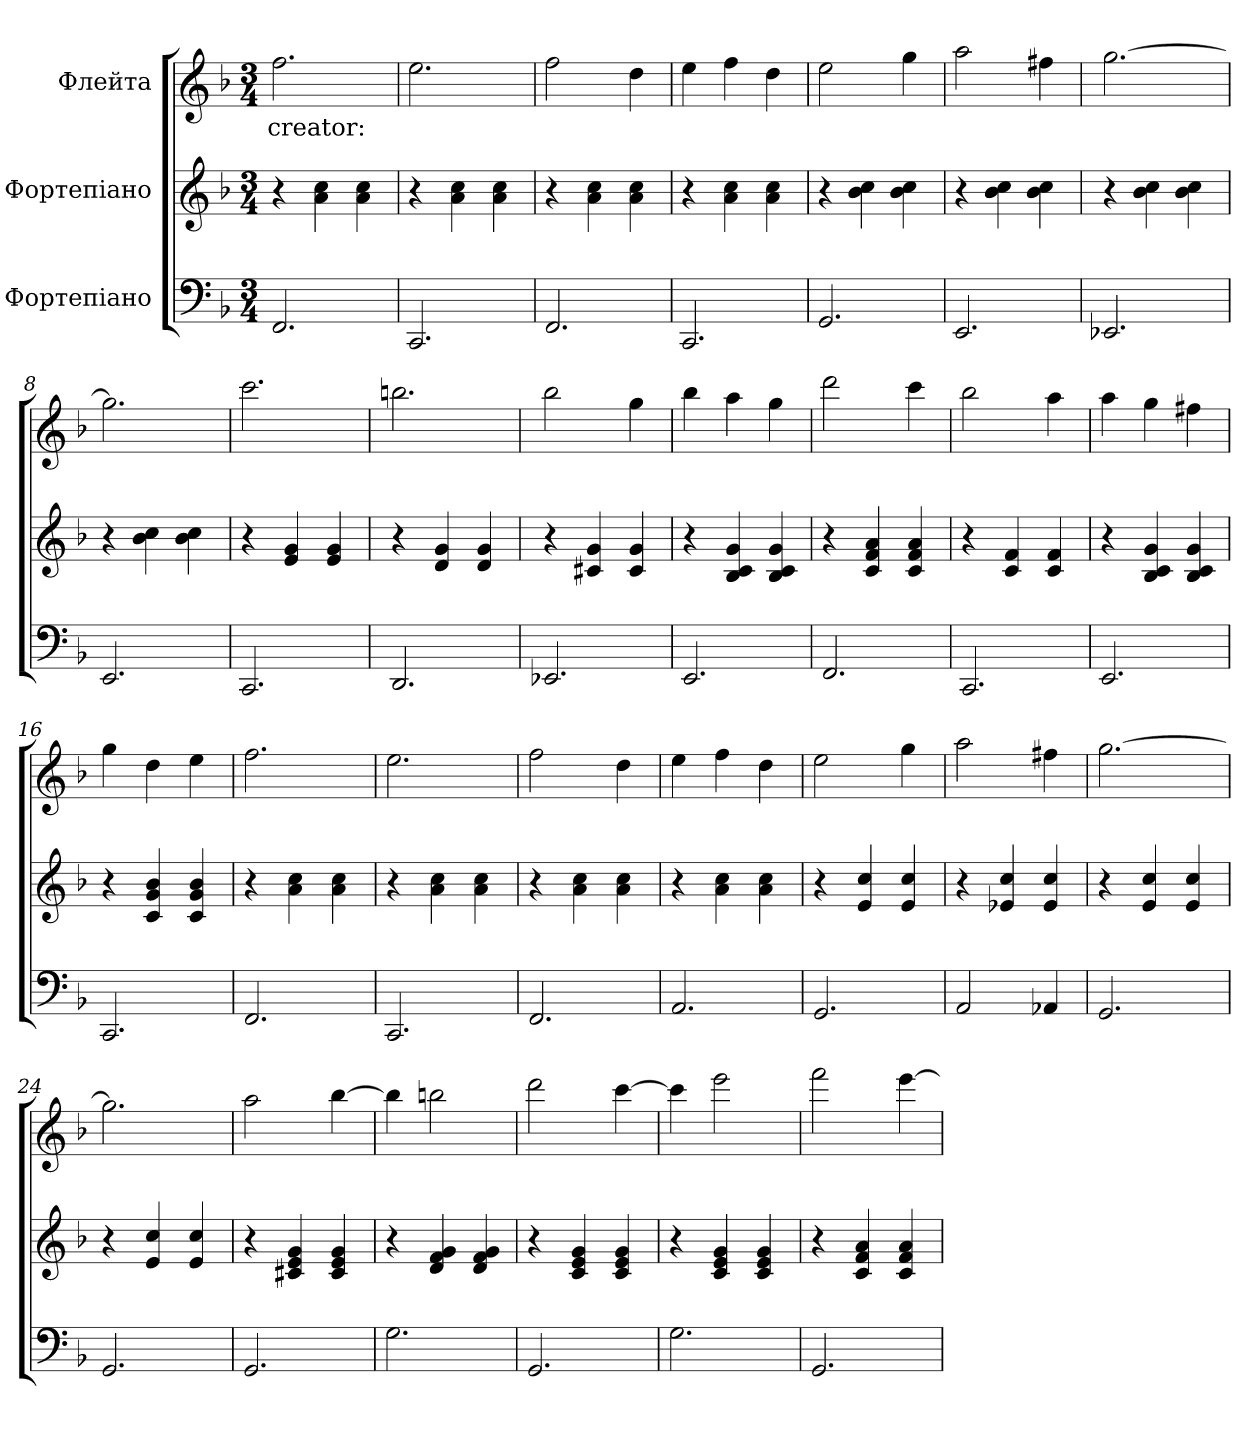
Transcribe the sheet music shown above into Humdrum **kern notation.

**kern	**kern	**kern	**text
*part3	*part2	*part1	*part1
*staff3	*staff2	*staff1	*staff1
*I"Фортепіано	*I"Фортепіано	*I"Флейта	*
*clefF4	*clefG2	*clefG2	*
*k[b-]	*k[b-]	*k[b-]	*
*M3/4	*M3/4	*M3/4	*
*MM198	*MM198	*MM198	*
=1	=1	=1	=1
!	!	!	!LO:LY:b
2.FF/	4r	2.ff\	creator:
.	4a\ 4cc\	.	.
.	4a\ 4cc\	.	.
=2	=2	=2	=2
2.CC/	4r	2.ee\	.
.	4a\ 4cc\	.	.
.	4a\ 4cc\	.	.
=3	=3	=3	=3
2.FF/	4r	2ff\	.
.	4a\ 4cc\	.	.
.	4a\ 4cc\	4dd\	.
=4	=4	=4	=4
2.CC/	4r	4ee\	.
.	4a\ 4cc\	4ff\	.
.	4a\ 4cc\	4dd\	.
=5	=5	=5	=5
2.GG/	4r	2ee\	.
.	4b-\ 4cc\	.	.
.	4b-\ 4cc\	4gg\	.
=6	=6	=6	=6
2.EE/	4r	2aa\	.
.	4b-\ 4cc\	.	.
.	4b-\ 4cc\	4ff#X\	.
=7	=7	=7	=7
2.EE-X/	4r	[2.gg\	.
.	4b-\ 4cc\	.	.
.	4b-\ 4cc\	.	.
=8	=8	=8	=8
2.EE/	4r	2.gg\]	.
.	4b-\ 4cc\	.	.
.	4b-\ 4cc\	.	.
!!LO:LB:g=z
=9	=9	=9	=9
2.CC/	4r	2.ccc\	.
.	4e/ 4g/	.	.
.	4e/ 4g/	.	.
=10	=10	=10	=10
2.DD/	4r	2.bbn\	.
.	4d/ 4g/	.	.
.	4d/ 4g/	.	.
=11	=11	=11	=11
2.EE-X/	4r	2bb-\	.
.	4c#X/ 4g/	.	.
.	4c#/ 4g/	4gg\	.
=12	=12	=12	=12
2.EE/	4r	4bb-\	.
.	4B-/ 4c/ 4g/	4aa\	.
.	4B-/ 4c/ 4g/	4gg\	.
=13	=13	=13	=13
2.FF/	4r	2ddd\	.
.	4c/ 4f/ 4a/	.	.
.	4c/ 4f/ 4a/	4ccc\	.
=14	=14	=14	=14
2.CC/	4r	2bb-\	.
.	4c/ 4f/	.	.
.	4c/ 4f/	4aa\	.
=15	=15	=15	=15
2.EE/	4r	4aa\	.
.	4B-/ 4c/ 4g/	4gg\	.
.	4B-/ 4c/ 4g/	4ff#X\	.
=16	=16	=16	=16
2.CC/	4r	4gg\	.
.	4c/ 4g/ 4b-/	4dd\	.
.	4c/ 4g/ 4b-/	4ee\	.
=17	=17	=17	=17
2.FF/	4r	2.ff\	.
.	4a\ 4cc\	.	.
.	4a\ 4cc\	.	.
!!LO:LB:g=z
=18	=18	=18	=18
2.CC/	4r	2.ee\	.
.	4a\ 4cc\	.	.
.	4a\ 4cc\	.	.
=19	=19	=19	=19
2.FF/	4r	2ff\	.
.	4a\ 4cc\	.	.
.	4a\ 4cc\	4dd\	.
=20	=20	=20	=20
2.AA/	4r	4ee\	.
.	4a\ 4cc\	4ff\	.
.	4a\ 4cc\	4dd\	.
=21	=21	=21	=21
2.GG/	4r	2ee\	.
.	4e/ 4cc/	.	.
.	4e/ 4cc/	4gg\	.
=22	=22	=22	=22
2AA/	4r	2aa\	.
.	4e-X/ 4cc/	.	.
4AA-X/	4e-/ 4cc/	4ff#X\	.
=23	=23	=23	=23
2.GG/	4r	[2.gg\	.
.	4e/ 4cc/	.	.
.	4e/ 4cc/	.	.
=24	=24	=24	=24
2.GG/	4r	2.gg\]	.
.	4e/ 4cc/	.	.
.	4e/ 4cc/	.	.
=25	=25	=25	=25
2.GG/	4r	2aa\	.
.	4c#X/ 4e/ 4g/	.	.
.	4c#/ 4e/ 4g/	[4bb-\	.
=26	=26	=26	=26
2.G\	4r	4bb-\]	.
.	4d/ 4f/ 4g/	2bbn\	.
.	4d/ 4f/ 4g/	.	.
!!LO:LB:g=z
=27	=27	=27	=27
2.GG/	4r	2ddd\	.
.	4c/ 4e/ 4g/	.	.
.	4c/ 4e/ 4g/	[4ccc\	.
=28	=28	=28	=28
2.G\	4r	4ccc\]	.
.	4c/ 4e/ 4g/	2eee\	.
.	4c/ 4e/ 4g/	.	.
=29	=29	=29	=29
2.GG/	4r	2fff\	.
.	4c/ 4f/ 4a/	.	.
.	4c/ 4f/ 4a/	[4eee\	.
=	=	=	=
*-	*-	*-	*-
